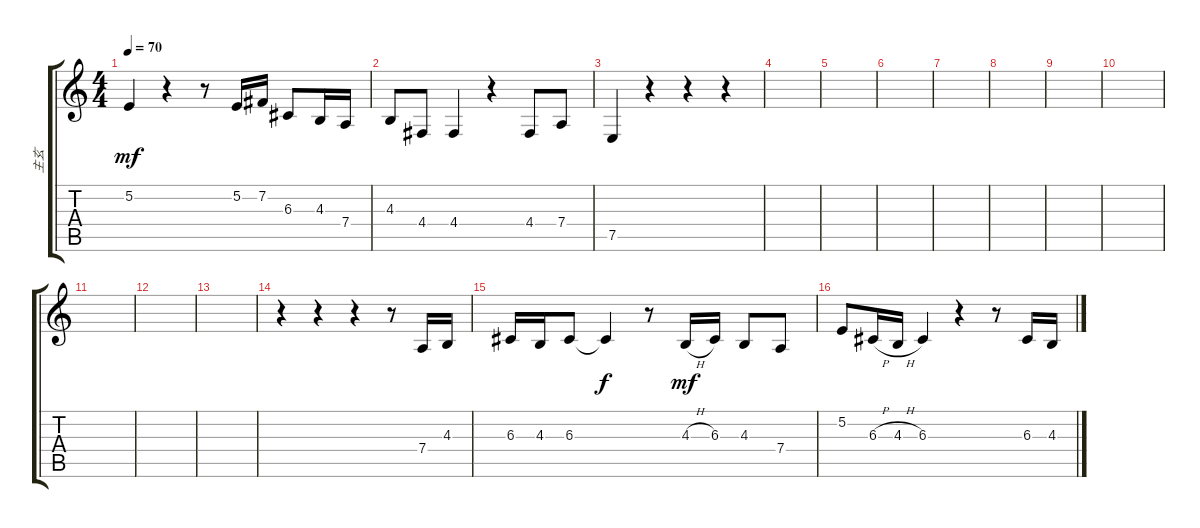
\track ("主玄" "主玄") {instrument stringensemble1}
\staff {score tabs}
\tuning (E4 B3 G3 D3 A2 E2) {hide}
\ts (4 4)
\tempo 70
\clef g2
\ks c
5.2.4{dy mf} r.4 r.8 5.2.16 7.2.16 6.3.8 4.3.16 7.4.16 |
4.3.8 4.4.8 4.4.4 r.4 4.4.8 7.4.8 |
7.5.4 r.4 r.4 r.4 |
|
|
|
|
|
|
|
|
|
|
r.4 r.4 r.4 r.8 7.4.16 4.3.16 |
6.3.16 4.3.16 6.3.8 6.3{t}.4{dy f} r.8 4.3{h}.16{dy mf} 6.3.16 4.3.8 7.4.8 |
5.2.8 6.3{h}.16 4.3{h}.16 6.3.4 r.4 r.8 6.3.16 4.3.16
